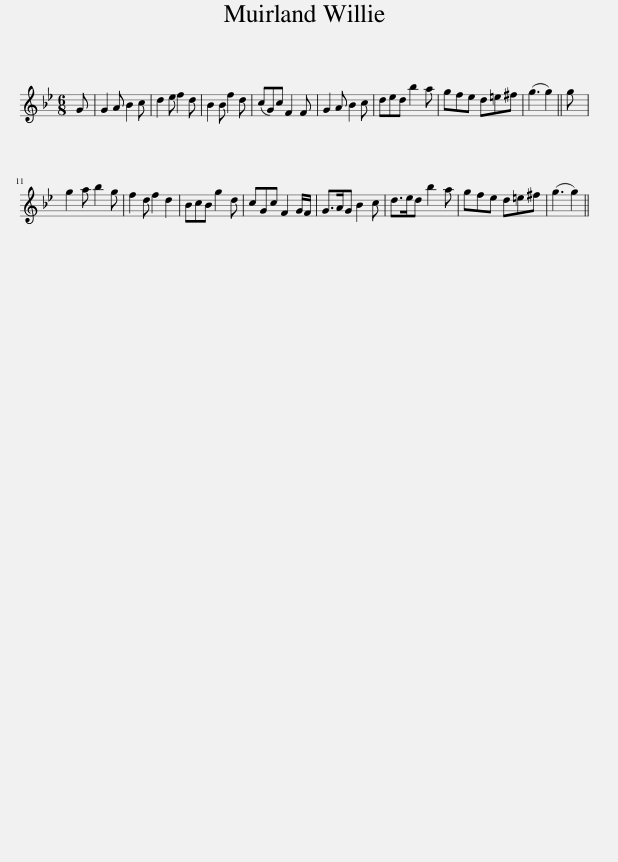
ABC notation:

X:1
L:1/8
M:6/8
I:linebreak $
K:Gmin
V:1 treble
V:1
 G | G2 A B2 c | d2 e f2 d | B2 B f2 d | (cG)c F2 F | %5
 G2 A B2 c | ded b2 a | gfe d=e^f | (g3 g2) || g |$ %10
 g2 a b2 g | f2 d f2 d2 | BcB g2 d | cGc F2 G/F/ | G>AG B2 c | %15
 d>ed b2 a | gfe d=e^f | (g3 g2) || %18
